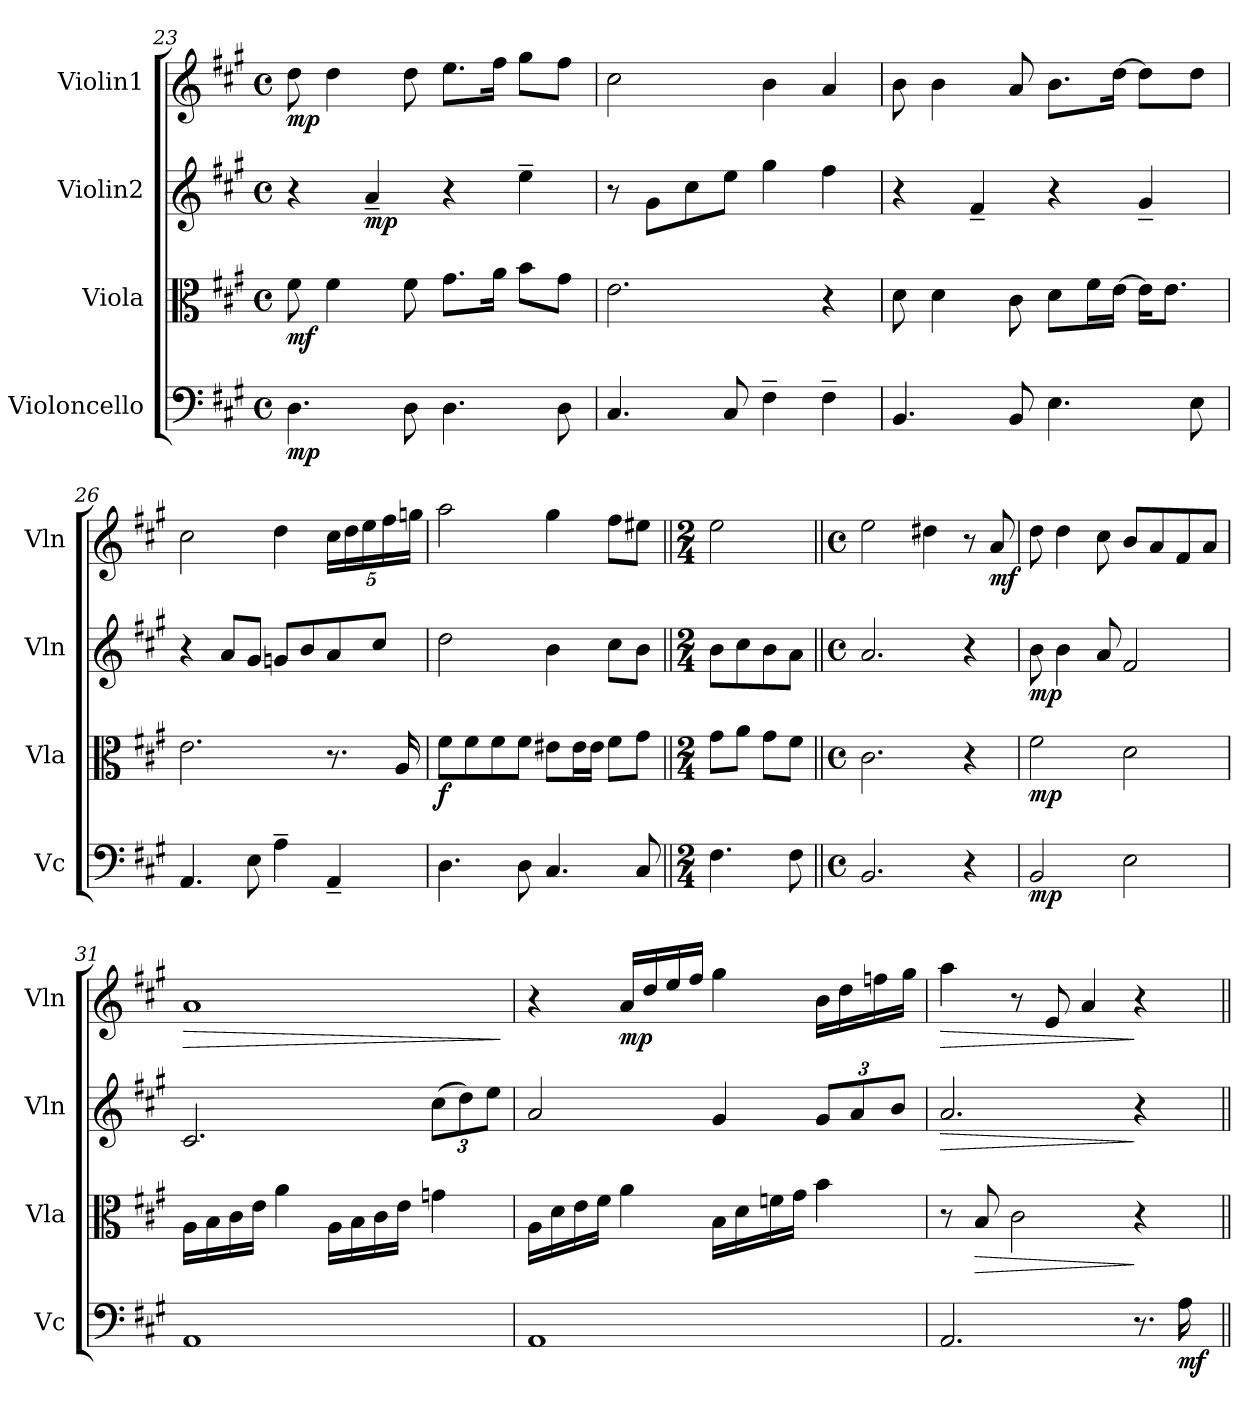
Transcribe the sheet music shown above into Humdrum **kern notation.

**kern	**dynam	**kern	**dynam	**kern	**dynam	**kern	**dynam
*part4	*part4	*part3	*part3	*part2	*part2	*part1	*part1
*staff4	*staff4	*staff3	*staff3	*staff2	*staff2	*staff1	*staff1
*I"Violoncello	*	*I"Viola	*	*I"Violin2	*	*I"Violin1	*
*I'Vc	*	*I'Vla	*	*I'Vln	*	*I'Vln	*
*clefF4	*	*clefC3	*	*clefG2	*	*clefG2	*
*k[f#c#g#]	*	*k[f#c#g#]	*	*k[f#c#g#]	*	*k[f#c#g#]	*
*M4/4	*	*M4/4	*	*M4/4	*	*M4/4	*
*met(c)	*	*met(c)	*	*met(c)	*	*met(c)	*
=23	=23	=23	=23	=23	=23	=23	=23
!	!LO:DY:b	!	!LO:DY:b	!	!	!	!LO:DY:b
4.D\	mp	8f#\	mf	4r	.	8dd\	mp
.	.	4f#\	.	.	.	4dd\	.
!	!	!	!	!	!LO:DY:b	!	!
.	.	.	.	4a~/	mp	.	.
8D\	.	8f#\	.	.	.	8dd\	.
4.D\	.	8.g#\L	.	4r	.	8.ee\L	.
.	.	16a\Jk	.	.	.	16ff#\Jk	.
.	.	8b\L	.	4ee~\	.	8gg#\L	.
8D\	.	8g#\J	.	.	.	8ff#\J	.
=24	=24	=24	=24	=24	=24	=24	=24
4.C#/	.	2.e\	.	8r	.	2cc#\	.
.	.	.	.	8g#\L	.	.	.
.	.	.	.	8cc#\	.	.	.
8C#/	.	.	.	8ee\J	.	.	.
4F#~\	.	.	.	4gg#\	.	4b\	.
4F#~\	.	4r	.	4ff#\	.	4a/	.
!!LO:LB:g=z
=25	=25	=25	=25	=25	=25	=25	=25
4.BB/	.	8d\	.	4r	.	8b\	.
.	.	4d\	.	.	.	4b\	.
.	.	.	.	4f#~/	.	.	.
8BB/	.	8c#\	.	.	.	8a/	.
4.E\	.	8d\L	.	4r	.	8.b\L	.
.	.	16f#\L	.	.	.	.	.
.	.	[16e\JJ	.	.	.	[16dd\Jk	.
.	.	16e\KL]	.	4g#~/	.	8dd\L]	.
.	.	8.e\J	.	.	.	.	.
8E\	.	.	.	.	.	8dd\J	.
=26	=26	=26	=26	=26	=26	=26	=26
4.AA/	.	2.e\	.	4r	.	2cc#\	.
.	.	.	.	8a/L	.	.	.
8E\	.	.	.	8g#/J	.	.	.
4A~\	.	.	.	8gn/L	.	4dd\	.
.	.	.	.	8b/	.	.	.
*	*	*	*	*	*	*Xbrackettup	*
4AA~/	.	8.r	.	8a/	.	20cc#\LL	.
.	.	.	.	.	.	20dd\	.
.	.	.	.	.	.	20ee\	.
.	.	.	.	8cc#/J	.	.	.
.	.	.	.	.	.	20ff#\	.
.	.	16A/	.	.	.	.	.
.	.	.	.	.	.	20ggn\JJ	.
=27	=27	=27	=27	=27	=27	=27	=27
!	!	!	!LO:DY:b	!	!	!	!
4.D\	.	8f#\L	f	2dd\	.	2aa\	.
.	.	8f#\	.	.	.	.	.
.	.	8f#\	.	.	.	.	.
8D\	.	8f#\J	.	.	.	.	.
4.C#/	.	8e#X\L	.	4b\	.	4gg#\	.
.	.	16e#\L	.	.	.	.	.
.	.	16e#\JJ	.	.	.	.	.
.	.	8f#\L	.	8cc#\L	.	8ff#\L	.
8C#/	.	8g#\J	.	8b\J	.	8ee#X\J	.
=28||	=28||	=28||	=28||	=28||	=28||	=28||	=28||
*M2/4	*	*M2/4	*	*M2/4	*	*M2/4	*
4.F#\	.	8g#\L	.	8b\L	.	2ee\	.
.	.	8a\J	.	8cc#\	.	.	.
.	.	8g#\L	.	8b\	.	.	.
8F#\	.	8f#\J	.	8a\J	.	.	.
=29||	=29||	=29||	=29||	=29||	=29||	=29||	=29||
*M4/4	*	*M4/4	*	*M4/4	*	*M4/4	*
*met(c)	*	*met(c)	*	*met(c)	*	*met(c)	*
2.BB/	.	2.c#\	.	2.a/	.	2ee\	.
.	.	.	.	.	.	4dd#X\	.
4r	.	4r	.	4r	.	8r	.
!	!	!	!	!	!	!	!LO:DY:b
.	.	.	.	.	.	8a/	mf
=30	=30	=30	=30	=30	=30	=30	=30
!	!LO:DY:b	!	!LO:DY:b	!	!LO:DY:b	!	!
2BB/	mp	2f#\	mp	8b\	mp	8dd\	.
.	.	.	.	4b\	.	4dd\	.
.	.	.	.	8a/	.	8cc#\	.
2E\	.	2d\	.	2f#/	.	8b/L	.
.	.	.	.	.	.	8a/	.
.	.	.	.	.	.	8f#/	.
.	.	.	.	.	.	8a/J	.
!!LO:LB:g=z
=31	=31	=31	=31	=31	=31	=31	=31
!	!	!	!	!	!	!	!LO:HP:b
1AA	.	16A\LL	.	2.c#/	.	1a	>
.	.	16B\	.	.	.	.	.
.	.	16c#\	.	.	.	.	.
.	.	16e\JJ	.	.	.	.	.
.	.	4a\	.	.	.	.	.
.	.	16A\LL	.	.	.	.	.
.	.	16B\	.	.	.	.	.
.	.	16c#\	.	.	.	.	.
.	.	16e\JJ	.	.	.	.	.
*	*	*	*	*Xbrackettup	*	*	*
.	.	4gn\	.	(>12cc#\L	.	.	.
.	.	.	.	12dd\)	.	.	.
.	.	.	.	12ee\J	.	.	.
.	.	.	.	.	.	.	]
=32	=32	=32	=32	=32	=32	=32	=32
1AA	.	16A\LL	.	2a/	.	4r	.
.	.	16d\	.	.	.	.	.
.	.	16e\	.	.	.	.	.
.	.	16f#\JJ	.	.	.	.	.
!	!	!	!	!	!	!	!LO:DY:b
.	.	4a\	.	.	.	16a/LL	mp
.	.	.	.	.	.	16dd/	.
.	.	.	.	.	.	16ee/	.
.	.	.	.	.	.	16ff#/JJ	.
.	.	16B\LL	.	4g#/	.	4gg#\	.
.	.	16d\	.	.	.	.	.
.	.	16fn\	.	.	.	.	.
.	.	16g#\JJ	.	.	.	.	.
.	.	4b\	.	12g#/L	.	16b\LL	.
.	.	.	.	.	.	16dd\	.
.	.	.	.	12a/	.	.	.
.	.	.	.	.	.	16ffn\	.
.	.	.	.	12b/J	.	.	.
.	.	.	.	.	.	16gg#\JJ	.
=33	=33	=33	=33	=33	=33	=33	=33
!	!	!	!	!	!LO:HP:b	!	!LO:HP:b
2.AA/	.	8r	.	2.a/	>	4aa\	>
!	!	!	!LO:HP:b	!	!	!	!
.	.	8B/	>	.	.	.	.
.	.	2c#\	.	.	.	8r	.
.	.	.	.	.	.	8e/	.
.	.	.	.	.	.	4a/	.
8.r	.	4r	]	4r	]	4r	]
!	!LO:DY:b	!	!	!	!	!	!
16A\	mf	.	.	.	.	.	.
=||	=||	=||	=||	=||	=||	=||	=||
*-	*-	*-	*-	*-	*-	*-	*-
